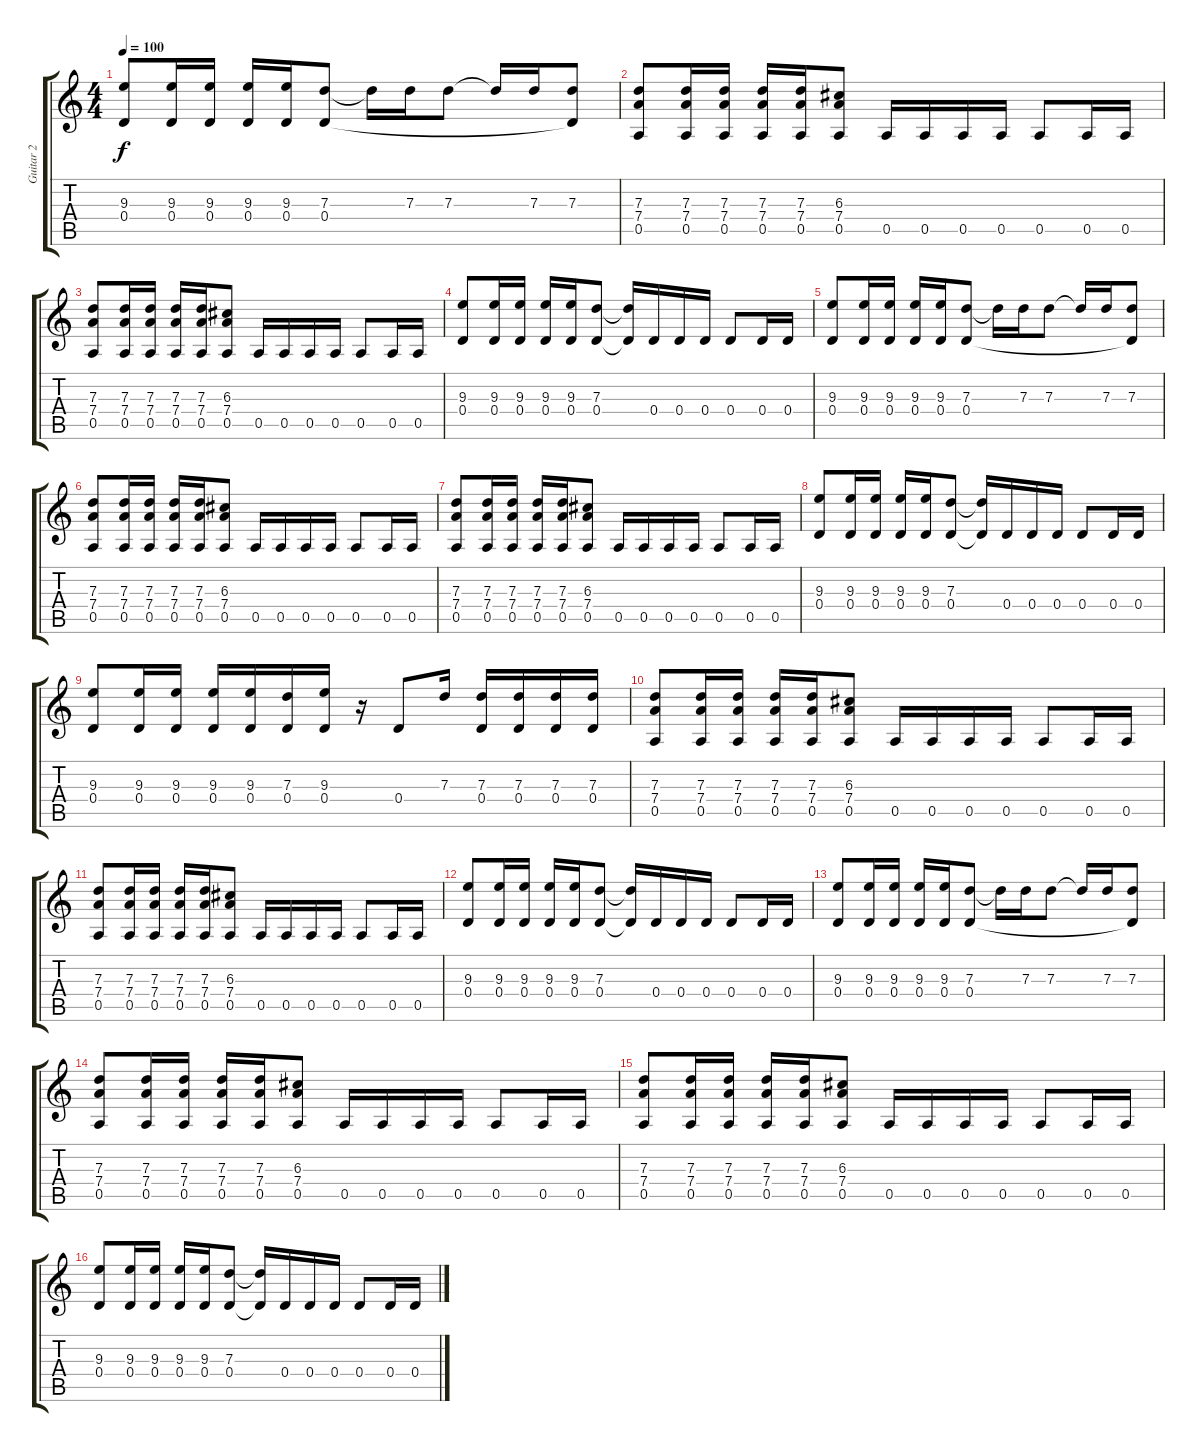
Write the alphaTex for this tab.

\track ("Guitar 2" "Guitar 2") {instrument electricguitarclean}
\staff {score tabs}
\tuning (E4 B3 G3 D3 A2 E2) {hide}
\ts (4 4)
\tempo 100
\clef g2
\ks c
(9.3 0.4).8{dy f} (9.3 0.4).16 (9.3 0.4).16 (9.3 0.4).16 (9.3 0.4).16 (7.3 0.4).8 7.3{t}.16 7.3.16 7.3.8 7.3{t}.16 7.3.16 (7.3 0.4{t}).8 |
(7.3 7.4 0.5).8 (7.3 7.4 0.5).16 (7.3 7.4 0.5).16 (7.3 7.4 0.5).16 (7.3 7.4 0.5).16 (6.3 7.4 0.5).8 0.5.16 0.5.16 0.5.16 0.5.16 0.5.8 0.5.16 0.5.16 |
(7.3 7.4 0.5).8 (7.3 7.4 0.5).16 (7.3 7.4 0.5).16 (7.3 7.4 0.5).16 (7.3 7.4 0.5).16 (6.3 7.4 0.5).8 0.5.16 0.5.16 0.5.16 0.5.16 0.5.8 0.5.16 0.5.16 |
(9.3 0.4).8 (9.3 0.4).16 (9.3 0.4).16 (9.3 0.4).16 (9.3 0.4).16 (7.3 0.4).8 (7.3{t} 0.4{t}).16 0.4.16 0.4.16 0.4.16 0.4.8 0.4.16 0.4.16 |
(9.3 0.4).8 (9.3 0.4).16 (9.3 0.4).16 (9.3 0.4).16 (9.3 0.4).16 (7.3 0.4).8 7.3{t}.16 7.3.16 7.3.8 7.3{t}.16 7.3.16 (7.3 0.4{t}).8 |
(7.3 7.4 0.5).8 (7.3 7.4 0.5).16 (7.3 7.4 0.5).16 (7.3 7.4 0.5).16 (7.3 7.4 0.5).16 (6.3 7.4 0.5).8 0.5.16 0.5.16 0.5.16 0.5.16 0.5.8 0.5.16 0.5.16 |
(7.3 7.4 0.5).8 (7.3 7.4 0.5).16 (7.3 7.4 0.5).16 (7.3 7.4 0.5).16 (7.3 7.4 0.5).16 (6.3 7.4 0.5).8 0.5.16 0.5.16 0.5.16 0.5.16 0.5.8 0.5.16 0.5.16 |
(9.3 0.4).8 (9.3 0.4).16 (9.3 0.4).16 (9.3 0.4).16 (9.3 0.4).16 (7.3 0.4).8 (7.3{t} 0.4{t}).16 0.4.16 0.4.16 0.4.16 0.4.8 0.4.16 0.4.16 |
(9.3 0.4).8 (9.3 0.4).16 (9.3 0.4).16 (9.3 0.4).16 (9.3 0.4).16 (7.3 0.4).16 (9.3 0.4).16 r.16 0.4.8 7.3.16 (7.3 0.4).16 (7.3 0.4).16 (7.3 0.4).16 (7.3 0.4).16 |
(7.3 7.4 0.5).8 (7.3 7.4 0.5).16 (7.3 7.4 0.5).16 (7.3 7.4 0.5).16 (7.3 7.4 0.5).16 (6.3 7.4 0.5).8 0.5.16 0.5.16 0.5.16 0.5.16 0.5.8 0.5.16 0.5.16 |
(7.3 7.4 0.5).8 (7.3 7.4 0.5).16 (7.3 7.4 0.5).16 (7.3 7.4 0.5).16 (7.3 7.4 0.5).16 (6.3 7.4 0.5).8 0.5.16 0.5.16 0.5.16 0.5.16 0.5.8 0.5.16 0.5.16 |
(9.3 0.4).8 (9.3 0.4).16 (9.3 0.4).16 (9.3 0.4).16 (9.3 0.4).16 (7.3 0.4).8 (7.3{t} 0.4{t}).16 0.4.16 0.4.16 0.4.16 0.4.8 0.4.16 0.4.16 |
(9.3 0.4).8 (9.3 0.4).16 (9.3 0.4).16 (9.3 0.4).16 (9.3 0.4).16 (7.3 0.4).8 7.3{t}.16 7.3.16 7.3.8 7.3{t}.16 7.3.16 (7.3 0.4{t}).8 |
(7.3 7.4 0.5).8 (7.3 7.4 0.5).16 (7.3 7.4 0.5).16 (7.3 7.4 0.5).16 (7.3 7.4 0.5).16 (6.3 7.4 0.5).8 0.5.16 0.5.16 0.5.16 0.5.16 0.5.8 0.5.16 0.5.16 |
(7.3 7.4 0.5).8 (7.3 7.4 0.5).16 (7.3 7.4 0.5).16 (7.3 7.4 0.5).16 (7.3 7.4 0.5).16 (6.3 7.4 0.5).8 0.5.16 0.5.16 0.5.16 0.5.16 0.5.8 0.5.16 0.5.16 |
(9.3 0.4).8 (9.3 0.4).16 (9.3 0.4).16 (9.3 0.4).16 (9.3 0.4).16 (7.3 0.4).8 (7.3{t} 0.4{t}).16 0.4.16 0.4.16 0.4.16 0.4.8 0.4.16 0.4.16
